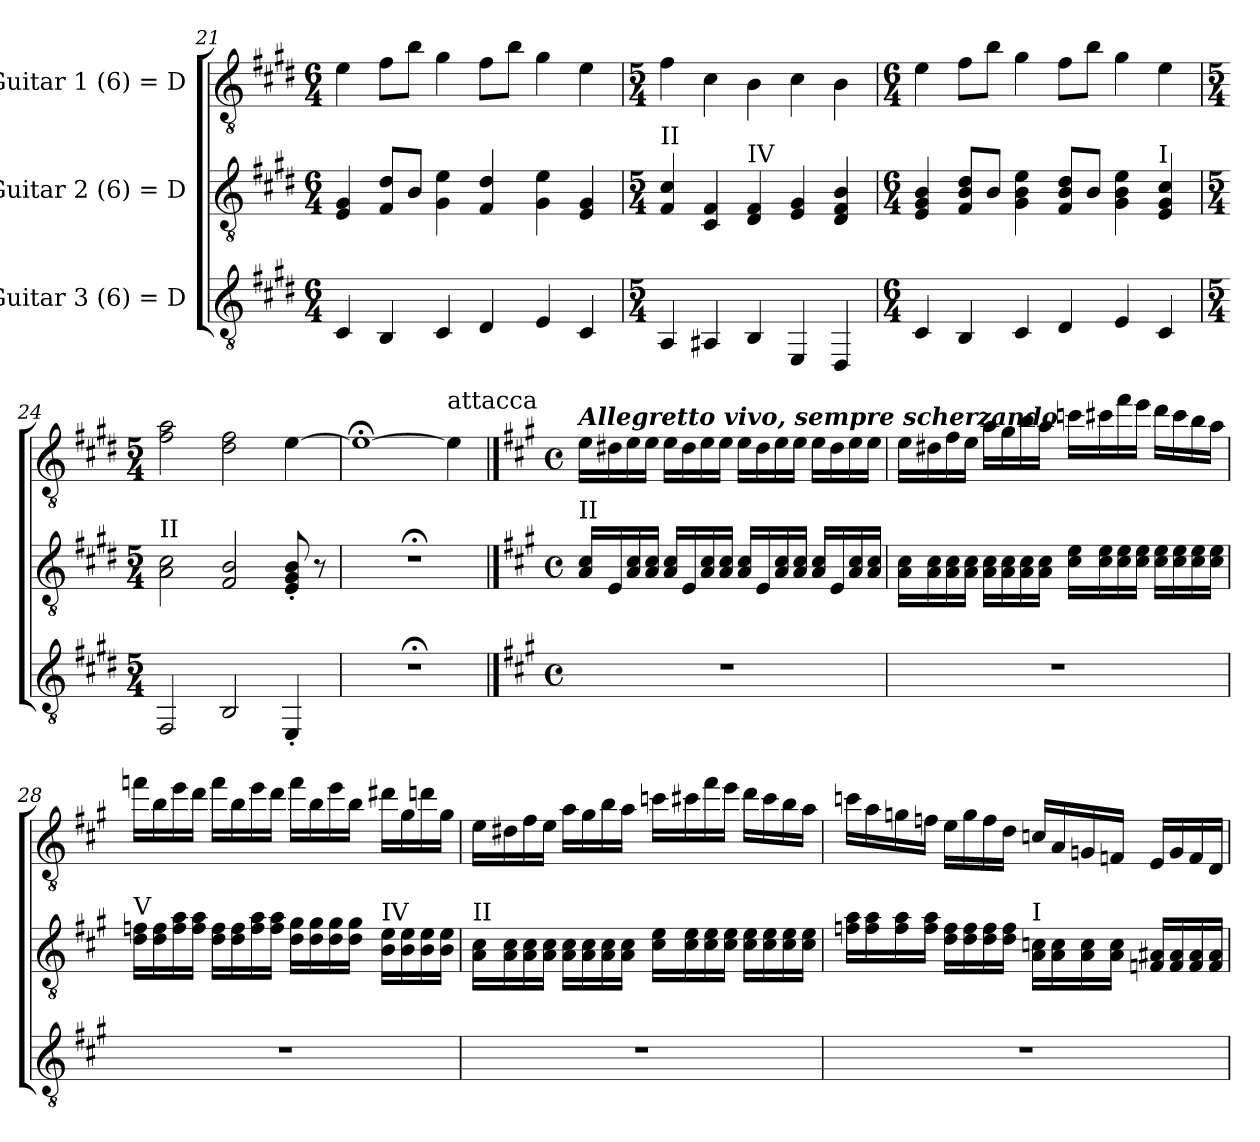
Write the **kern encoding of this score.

**kern	**kern	**kern
*part3	*part2	*part1
*staff3	*staff2	*staff1
*I"Guitar 3 (6) = D	*I"Guitar 2 (6) = D	*I"Guitar 1 (6) = D
*clefGv2	*clefGv2	*clefGv2
*k[f#c#g#d#]	*k[f#c#g#d#]	*k[f#c#g#d#]
*M6/4	*M6/4	*M6/4
=21	=21	=21
4C#/	4E/ 4G#/	4e\
4BB/	8F#/ 8d#/L	8f#\L
.	8B/J	8b\J
4C#/	4G#\ 4e\	4g#\
4D#/	4F#/ 4d#/	8f#\L
.	.	8b\J
4E/	4G#\ 4e\	4g#\
4C#/	4E/ 4G#/	4e\
=22	=22	=22
*M5/4	*M5/4	*M5/4
!	!LO:TX:a:t=II	!
4AA/	4F#/ 4c#/	4f#\
4AA#X/	4C#/ 4F#/	4c#\
!	!LO:TX:a:t=IV	!
4BB/	4D#/ 4F#/	4B\
4EE/	4E/ 4G#/	4c#\
4DD#/	4D#/ 4F#/ 4B/	4B\
!!LO:LB:g=z
=23	=23	=23
*M6/4	*M6/4	*M6/4
4C#/	4E/ 4G#/ 4B/	4e\
4BB/	8F#/ 8B/ 8d#/L	8f#\L
.	8B/J	8b\J
4C#/	4G#\ 4B\ 4e\	4g#\
4D#/	8F#/ 8B/ 8d#/L	8f#\L
.	8B/J	8b\J
4E/	4G#\ 4B\ 4e\	4g#\
!	!LO:TX:a:t=I	!
4C#/	4E/ 4G#/ 4c#/	4e\
=24	=24	=24
*M5/4	*M5/4	*M5/4
!	!LO:TX:a:t=II	!
2FF#/	2A\ 2c#\	2f#\ 2a\
2BB/	2F#/ 2B/	2d#\ 2f#\
4EE'/	8E/' 8G#/' 8B/'	[4e\
.	8r	.
=25	=25	=25
4%5r;<	4%5r;<	1e;<_
!	!	!LO:TX:a:t=attacca
.	.	4e\]
!!LO:PB:g=z
==26	==26	==26
*k[f#c#g#]	*k[f#c#g#]	*k[f#c#g#]
*M4/4	*M4/4	*M4/4
*met(c)	*met(c)	*met(c)
*	*	*MM120
!	!	!LO:TX:a:Bi:t=Allegretto vivo, sempre scherzando
!	!LO:TX:a:t=II	!
1r	16A/ 16c#/LL	16e\LL
.	16E/	16d#X\
.	16A/ 16c#/	16e\
.	16A/ 16c#/JJ	16e\JJ
.	16A/ 16c#/LL	16e\LL
.	16E/	16d#\
.	16A/ 16c#/	16e\
.	16A/ 16c#/JJ	16e\JJ
.	16A/ 16c#/LL	16e\LL
.	16E/	16d#\
.	16A/ 16c#/	16e\
.	16A/ 16c#/JJ	16e\JJ
.	16A/ 16c#/LL	16e\LL
.	16E/	16d#\
.	16A/ 16c#/	16e\
.	16A/ 16c#/JJ	16e\JJ
=27	=27	=27
1r	16A\ 16c#\LL	16e\LL
.	16A\ 16c#\	16d#X\
.	16A\ 16c#\	16f#\
.	16A\ 16c#\JJ	16e\JJ
.	16A\ 16c#\LL	16a\LL
.	16A\ 16c#\	16g#\
.	16A\ 16c#\	16b\
.	16A\ 16c#\JJ	16a\JJ
.	16c#\ 16e\LL	16ccn\LL
.	16c#\ 16e\	16cc#X\
.	16c#\ 16e\	16ff#\
.	16c#\ 16e\JJ	16ee\JJ
.	16c#\ 16e\LL	16dd\LL
.	16c#\ 16e\	16cc#\
.	16c#\ 16e\	16b\
.	16c#\ 16e\JJ	16a\JJ
!!LO:LB:g=z
=28	=28	=28
!	!LO:TX:a:t=V	!
1r	16d\ 16fn\LL	16ffn\LL
.	16d\ 16f\	16b\
.	16f\ 16a\	16ee\
.	16f\ 16a\JJ	16dd\JJ
.	16d\ 16f\LL	16ff\LL
.	16d\ 16f\	16b\
.	16f\ 16a\	16ee\
.	16f\ 16a\JJ	16dd\JJ
.	16d\ 16g#\LL	16ff\LL
.	16d\ 16g#\	16b\
.	16d\ 16g#\	16ee\
.	16d\ 16g#\JJ	16b\JJ
!	!LO:TX:a:t=IV	!
.	16B\ 16e\LL	16dd#X\LL
.	16B\ 16e\	16g#\
.	16B\ 16e\	16ddn\
.	16B\ 16e\JJ	16g#\JJ
=29	=29	=29
!	!LO:TX:a:t=II	!
1r	16A\ 16c#\LL	16e\LL
.	16A\ 16c#\	16d#X\
.	16A\ 16c#\	16f#\
.	16A\ 16c#\JJ	16e\JJ
.	16A\ 16c#\LL	16a\LL
.	16A\ 16c#\	16g#\
.	16A\ 16c#\	16b\
.	16A\ 16c#\JJ	16a\JJ
.	16c#\ 16e\LL	16ccn\LL
.	16c#\ 16e\	16cc#X\
.	16c#\ 16e\	16ff#\
.	16c#\ 16e\JJ	16ee\JJ
.	16c#\ 16e\LL	16dd\LL
.	16c#\ 16e\	16cc#\
.	16c#\ 16e\	16b\
.	16c#\ 16e\JJ	16a\JJ
!!LO:LB:g=z
=30	=30	=30
1r	16fn\ 16a\LL	16ccn\LL
.	16f\ 16a\	16a\
.	16f\ 16a\	16gn\
.	16f\ 16a\JJ	16fn\JJ
.	16d\ 16f\LL	16e\LL
.	16d\ 16f\	16g\
.	16d\ 16f\	16f\
.	16d\ 16f\JJ	16d\JJ
!	!LO:TX:a:t=I	!
.	16A\ 16cn\LL	16cn/LL
.	16A\ 16c\	16A/
.	16A\ 16c\	16Gn/
.	16A\ 16c\JJ	16Fn/JJ
.	16Fn/ 16A#X/LL	16E/LL
.	16F/ 16A#/	16G/
.	16F/ 16A#/	16F/
.	16F/ 16A#/JJ	16D/JJ
=	=	=
*-	*-	*-
